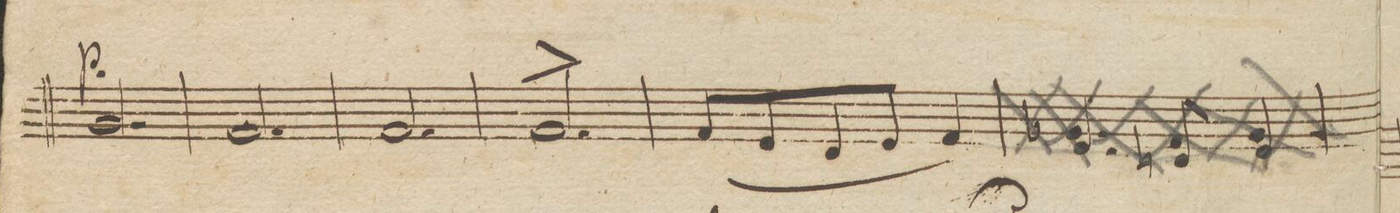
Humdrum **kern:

**kern	**dynam
*I"Viola.	*
*clefC3	*
*k[b-e-a-]	*
*M3/4	*
2.A-/	p
=47	=47
2.G/	.
=48	=48
2.G/	.
=49	=49
2.G^>/	.
=50	=50
(8G/L	.
8F/	.
8E-/	.
8F/J	.
4G/)	.
=51	=51
4.F/ 4.A-X/	.
8En/ 8G/	.
4F/ 4A-/	.
=52	=52
*-	*-
